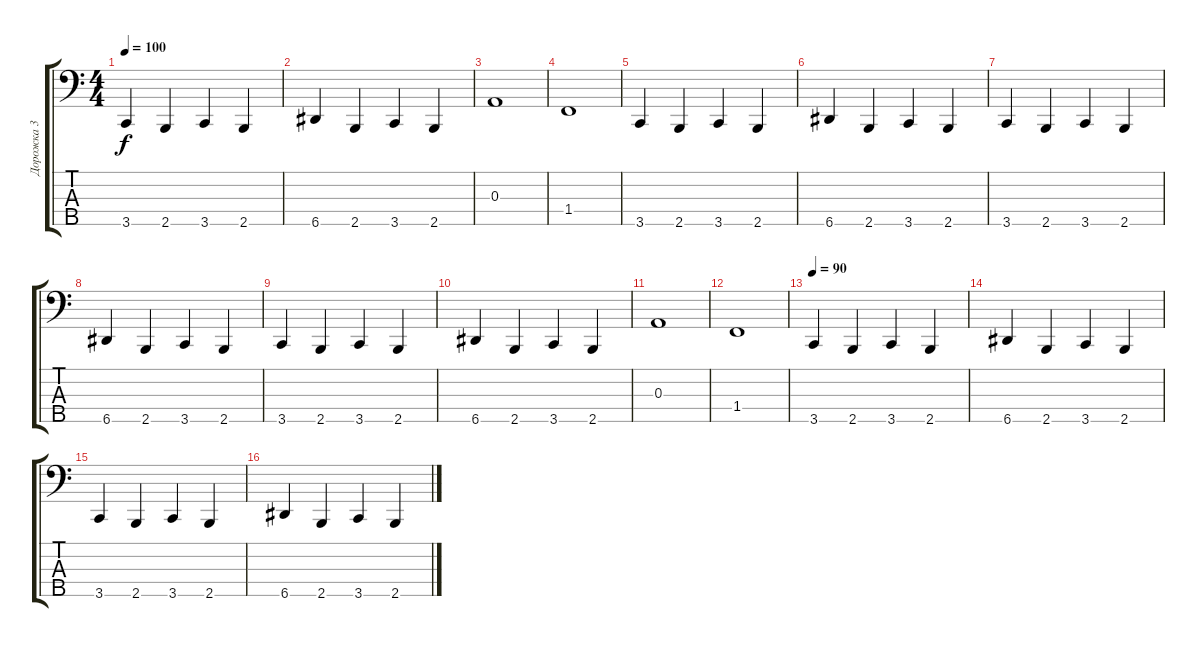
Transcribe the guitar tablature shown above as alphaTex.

\track ("Дорожка 3" "Дорожка 3") {instrument electricbasspick}
\staff {score tabs}
\tuning (G2 D2 A1 E1 A0) {hide}
\ts (4 4)
\tempo 100
\clef f4
\ks c
3.5.4{dy f} 2.5.4 3.5.4 2.5.4 |
6.5.4 2.5.4 3.5.4 2.5.4 |
0.3.1 |
1.4.1 |
3.5.4 2.5.4 3.5.4 2.5.4 |
6.5.4 2.5.4 3.5.4 2.5.4 |
3.5.4 2.5.4 3.5.4 2.5.4 |
6.5.4 2.5.4 3.5.4 2.5.4 |
3.5.4 2.5.4 3.5.4 2.5.4 |
6.5.4 2.5.4 3.5.4 2.5.4 |
0.3.1 |
1.4.1 |
\tempo 90
3.5.4 2.5.4 3.5.4 2.5.4 |
6.5.4 2.5.4 3.5.4 2.5.4 |
3.5.4 2.5.4 3.5.4 2.5.4 |
6.5.4 2.5.4 3.5.4 2.5.4
